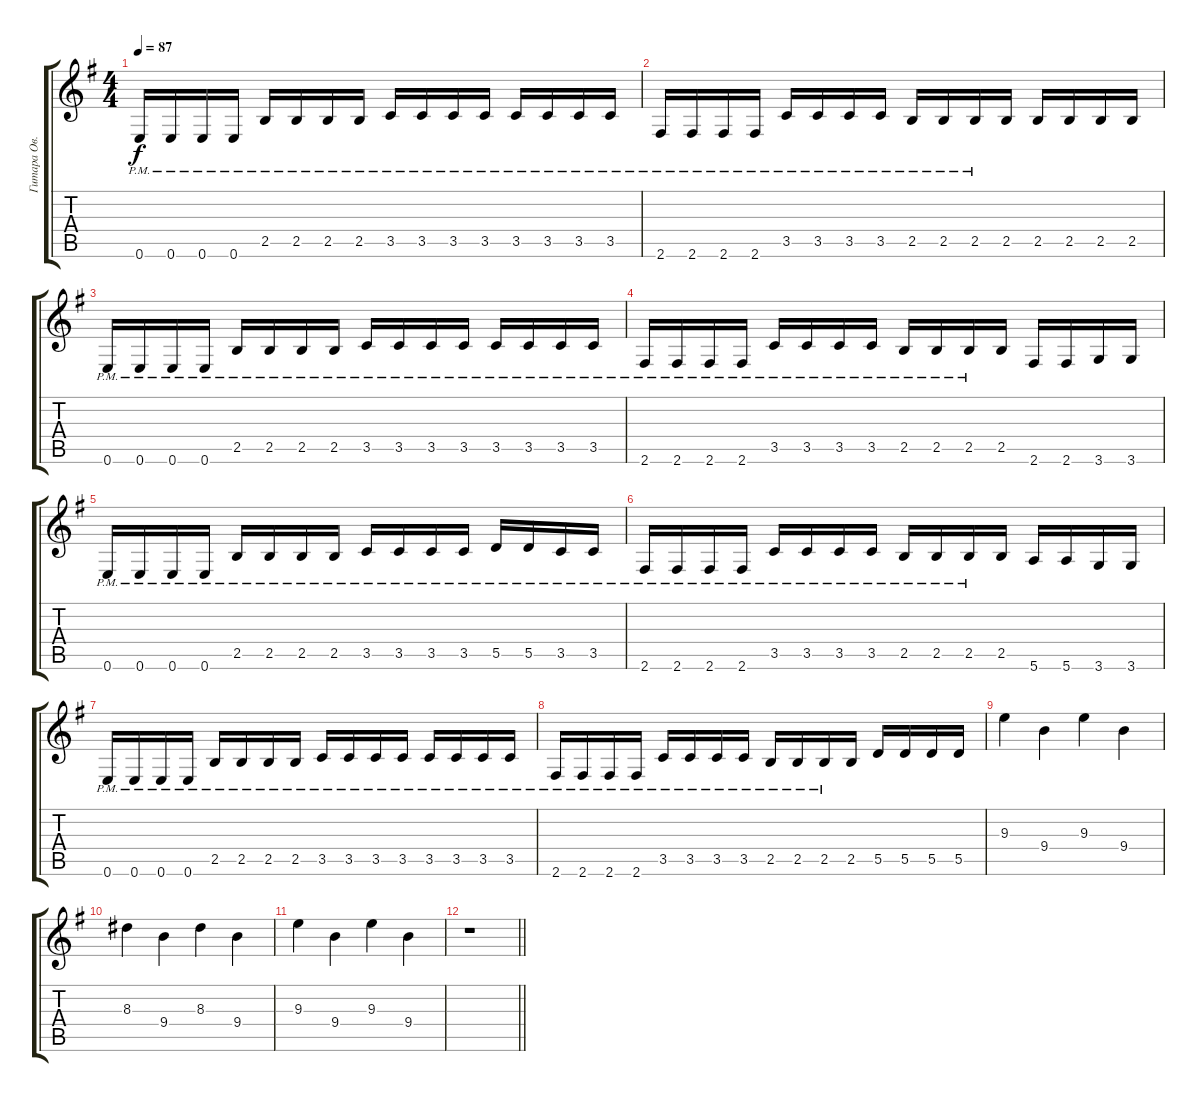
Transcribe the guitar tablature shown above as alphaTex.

\track ("Гитара Ов." "Гитара Ов.") {instrument overdrivenguitar}
\staff {score tabs}
\tuning (E4 B3 G3 D3 A2 E2) {hide}
\ts (4 4)
\tempo 87
\clef g2
\ks eminor
0.6{pm}.16{dy f} 0.6{pm}.16 0.6{pm}.16 0.6{pm}.16 2.5{pm}.16 2.5{pm}.16 2.5{pm}.16 2.5{pm}.16 3.5{pm}.16 3.5{pm}.16 3.5{pm}.16 3.5{pm}.16 3.5{pm}.16 3.5{pm}.16 3.5{pm}.16 3.5{pm}.16 |
2.6{pm}.16 2.6{pm}.16 2.6{pm}.16 2.6{pm}.16 3.5{pm}.16 3.5{pm}.16 3.5{pm}.16 3.5{pm}.16 2.5{pm}.16 2.5{pm}.16 2.5{pm}.16 2.5.16 2.5.16 2.5.16 2.5.16 2.5.16 |
0.6{pm}.16 0.6{pm}.16 0.6{pm}.16 0.6{pm}.16 2.5{pm}.16 2.5{pm}.16 2.5{pm}.16 2.5{pm}.16 3.5{pm}.16 3.5{pm}.16 3.5{pm}.16 3.5{pm}.16 3.5{pm}.16 3.5{pm}.16 3.5{pm}.16 3.5{pm}.16 |
2.6{pm}.16 2.6{pm}.16 2.6{pm}.16 2.6{pm}.16 3.5{pm}.16 3.5{pm}.16 3.5{pm}.16 3.5{pm}.16 2.5{pm}.16 2.5{pm}.16 2.5{pm}.16 2.5.16 2.6.16 2.6.16 3.6.16 3.6.16 |
0.6{pm}.16 0.6{pm}.16 0.6{pm}.16 0.6{pm}.16 2.5{pm}.16 2.5{pm}.16 2.5{pm}.16 2.5{pm}.16 3.5{pm}.16 3.5{pm}.16 3.5{pm}.16 3.5{pm}.16 5.5{pm}.16 5.5{pm}.16 3.5{pm}.16 3.5{pm}.16 |
2.6{pm}.16 2.6{pm}.16 2.6{pm}.16 2.6{pm}.16 3.5{pm}.16 3.5{pm}.16 3.5{pm}.16 3.5{pm}.16 2.5{pm}.16 2.5{pm}.16 2.5{pm}.16 2.5.16 5.6.16 5.6.16 3.6.16 3.6.16 |
0.6{pm}.16 0.6{pm}.16 0.6{pm}.16 0.6{pm}.16 2.5{pm}.16 2.5{pm}.16 2.5{pm}.16 2.5{pm}.16 3.5{pm}.16 3.5{pm}.16 3.5{pm}.16 3.5{pm}.16 3.5{pm}.16 3.5{pm}.16 3.5{pm}.16 3.5{pm}.16 |
2.6{pm}.16 2.6{pm}.16 2.6{pm}.16 2.6{pm}.16 3.5{pm}.16 3.5{pm}.16 3.5{pm}.16 3.5{pm}.16 2.5{pm}.16 2.5{pm}.16 2.5{pm}.16 2.5.16 5.5.16 5.5.16 5.5.16 5.5.16 |
9.3.4 9.4.4 9.3.4 9.4.4 |
8.3.4 9.4.4 8.3.4 9.4.4 |
9.3.4 9.4.4 9.3.4 9.4.4 |
\barLineRight lightlight
r.1
